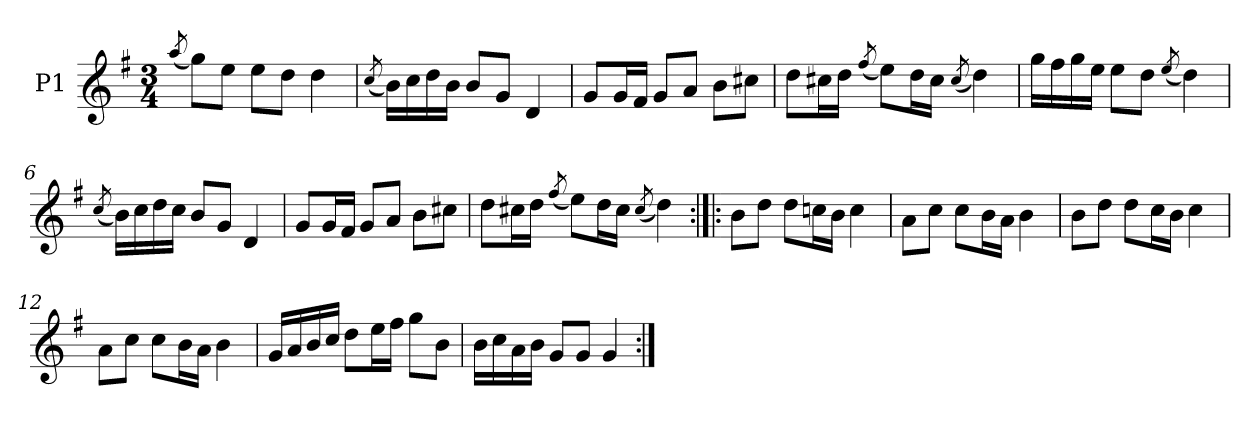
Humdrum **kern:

**kern
*part1
*staff1
*I"P1
!!LO:PB:g=z
*clefG2
*k[f#]
*G:
*M3/4
=1
(8qaai/
8ggi\L)
8eei\J
8eei\L
8ddi\J
4ddi\
=2
(8qcci/
16bi\LL)
16cci\
16ddi\
16bi\JJ
8bi/L
8gi/J
4di/
=3
8gi/L
16gi/L
16f#i/JJ
8gi/L
8ai/J
8bi\L
8cc#Xi\J
=4
8ddi\L
16cc#Xi\L
16ddi\JJ
(8qff#i/
8eei\L)
16ddi\L
16cc#i\JJ
(8qcc#i/
4ddi\)
!!LO:LB:g=z
=5
16ggi\LL
16ff#i\
16ggi\
16eei\JJ
8eei\L
8ddi\J
(8qeei/
4ddi\)
=6
(8qcci/
16bi\LL)
16cci\
16ddi\
16cci\JJ
8bi/L
8gi/J
4di/
=7
8gi/L
16gi/L
16f#i/JJ
8gi/L
8ai/J
8bi\L
8cc#Xi\J
=8
8ddi\L
16cc#Xi\L
16ddi\JJ
(8qff#i/
8eei\L)
16ddi\L
16cc#i\JJ
(8qcc#i/
4ddi\)
!!LO:LB:g=z
=9:|!|:
8bi\L
8ddi\J
8ddi\L
16ccni\L
16bi\JJ
4cci\
=10
8ai\L
8cci\J
8cci\L
16bi\L
16ai\JJ
4bi\
=11
8bi\L
8ddi\J
8ddi\L
16cci\L
16bi\JJ
4cci\
!!LO:LB:g=z
=12
8ai\L
8cci\J
8cci\L
16bi\L
16ai\JJ
4bi\
=13
16gi/LL
16ai/
16bi/
16cci/JJ
8ddi\L
16eei\L
16ff#i\JJ
8ggi\L
8bi\J
=14
16bi\LL
16cci\
16ai\
16bi\JJ
8gi/L
8gi/J
4gi/
=:|!
*-
